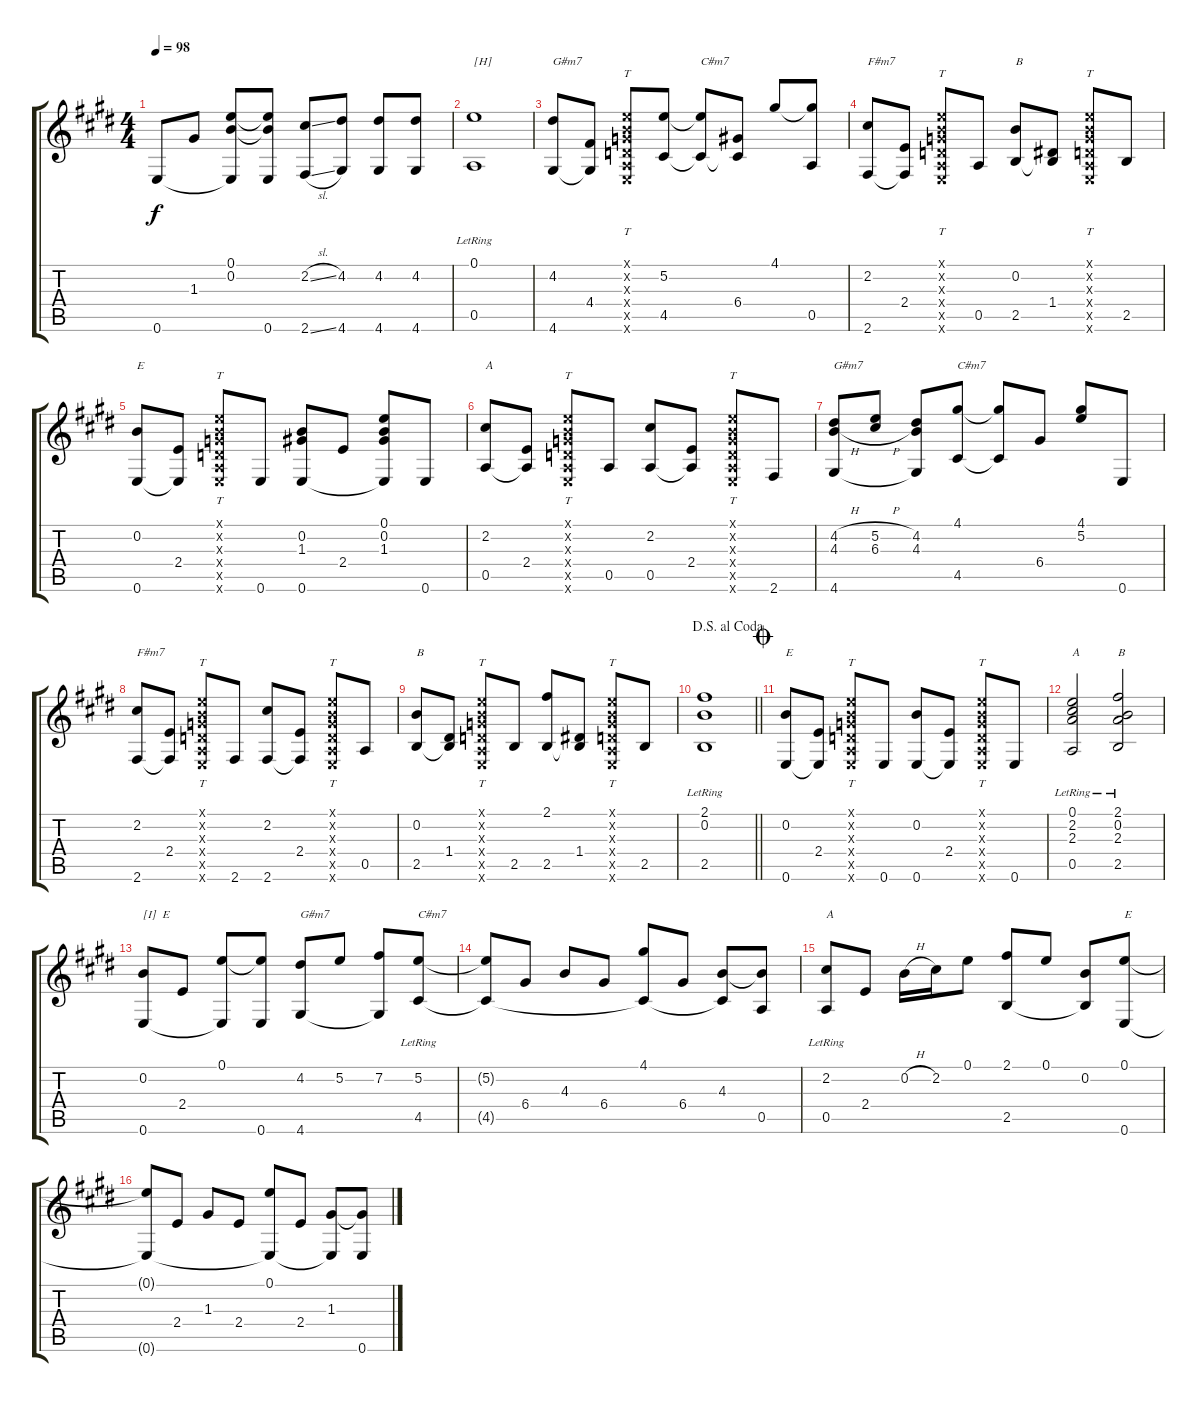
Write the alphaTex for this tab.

\track "" {instrument acousticguitarsteel}
\staff {score tabs}
\tuning (E4 B3 G3 D3 A2 E2) {hide}
\ts (4 4)
\tempo 98
\clef g2
\ks e
0.6.8{dy f} 1.3.8 (0.1 0.2 0.6{t}).8 (0.1{t} 0.2{t} 0.6).8 (2.2{sl} 2.6{sl}).8 (4.2 4.6).8 (4.2 4.6).8 (4.2 4.6).8 |
(0.1{lr} 0.5).1{txt "[H]"} |
(4.2 4.6).8{txt "G#m7"} (4.4 4.6{t}).8 (0.1{x} 0.2{x} 0.3{x} 0.4{x} 0.5{x} 0.6{x}).8{tt} (5.2 4.5).8 (5.2{t} 4.5{t}).8{txt "C#m7"} (6.4 4.5{t}).8 4.1.8 (4.1{t} 0.5).8 |
(2.2 2.6).8{txt "F#m7"} (2.4 2.6{t}).8 (0.1{x} 0.2{x} 0.3{x} 0.4{x} 0.5{x} 0.6{x}).8{tt} 0.5.8 (0.2 2.5).8{txt "B"} (1.4 2.5{t}).8 (0.1{x} 0.2{x} 0.3{x} 0.4{x} 0.5{x} 0.6{x}).8{tt} 2.5.8 |
(0.2 0.6).8{txt "E"} (2.4 0.6{t}).8 (0.1{x} 0.2{x} 0.3{x} 0.4{x} 0.5{x} 0.6{x}).8{tt} 0.6.8 (0.2 1.3 0.6).8 2.4.8 (0.1 0.2 1.3 0.6{t}).8 0.6.8 |
(2.2 0.5).8{txt "A"} (2.4 0.5{t}).8 (0.1{x} 0.2{x} 0.3{x} 0.4{x} 0.5{x} 0.6{x}).8{tt} 0.5.8 (2.2 0.5).8 (2.4 0.5{t}).8 (0.1{x} 0.2{x} 0.3{x} 0.4{x} 0.5{x} 0.6{x}).8{tt} 2.6.8 |
(4.2{h} 4.3{h} 4.6).8{txt "G#m7"} (5.2{h} 6.3{h}).8 (4.2 4.3 4.6{t}).8 (4.1 4.5).8{txt "C#m7"} (4.1{t} 4.5{t}).8 6.4.8 (4.1 5.2).8 0.6.8 |
(2.2 2.6).8{txt "F#m7"} (2.4 2.6{t}).8 (0.1{x} 0.2{x} 0.3{x} 0.4{x} 0.5{x} 0.6{x}).8{tt} 2.6.8 (2.2 2.6).8 (2.4 2.6{t}).8 (0.1{x} 0.2{x} 0.3{x} 0.4{x} 0.5{x} 0.6{x}).8{tt} 0.5.8 |
(0.2 2.5).8{txt "B"} (1.4 2.5{t}).8 (0.1{x} 0.2{x} 0.3{x} 0.4{x} 0.5{x} 0.6{x}).8{tt} 2.5.8 (2.1 2.5).8 (1.4 2.5{t}).8 (0.1{x} 0.2{x} 0.3{x} 0.4{x} 0.5{x} 0.6{x}).8{tt} 2.5.8 |
\jump dalsegnoalcoda
\barLineRight lightlight
(2.1 0.2{lr} 2.5).1 |
\jump coda
(0.2 0.6).8{txt "E"} (2.4 0.6{t}).8 (0.1{x} 0.2{x} 0.3{x} 0.4{x} 0.5{x} 0.6{x}).8{tt} 0.6.8 (0.2 0.6).8 (2.4 0.6{t}).8 (0.1{x} 0.2{x} 0.3{x} 0.4{x} 0.5{x} 0.6{x}).8{tt} 0.6.8 |
(0.1 2.2 2.3{lr} 0.5).2{txt "A"} (2.1 0.2 2.3{lr} 2.5).2{txt "B"} |
(0.2 0.6).8{txt "[I]  E"} 2.4.8 (0.1 0.6{t}).8 (0.1{t} 0.6).8 (4.2 4.6).8{txt "G#m7"} 5.2.8 (7.2 4.6{t}).8 (5.2 4.5{lr}).8{txt "C#m7"} |
(5.2{t} 4.5{t}).8 6.4.8 4.3.8 6.4.8 (4.1 4.5{t}).8 6.4.8 (4.3 4.5{t}).8 (4.3{t} 0.5).8 |
(2.2 0.5{lr}).8{txt "A"} 2.4.8 0.2{h}.16 2.2.16 0.1.8 (2.1 2.5).8 0.1.8 (0.2 2.5{t}).8 (0.1 0.6).8{txt "E"} |
(0.1{t} 0.6{t}).8 2.4.8 1.3.8 2.4.8 (0.1 0.6{t}).8 2.4.8 (1.3 0.6{t}).8 (1.3{t} 0.6).8
